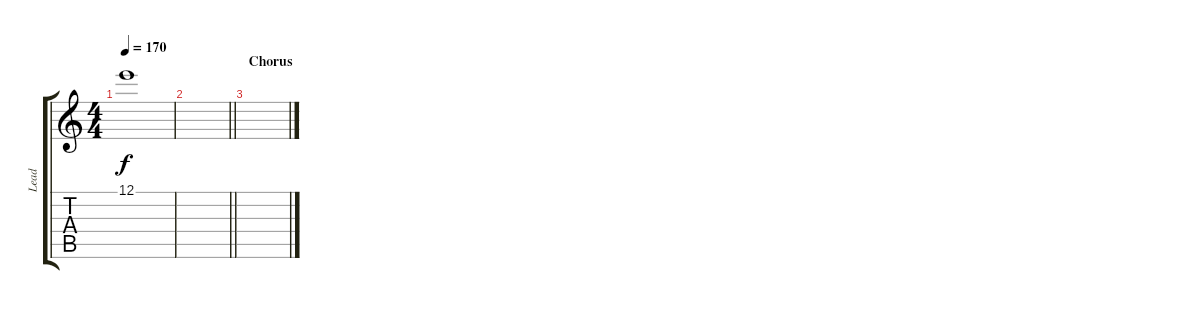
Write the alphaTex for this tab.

\track ("Lead" "Lead") {instrument overdrivenguitar}
\staff {score tabs}
\tuning (E4 B3 G3 D3 A2 E2) {hide}
\ts (4 4)
\tempo 170
\clef g2
\ks c
12.1.1{dy f} |
\barLineRight lightlight
|
\section ("" "Chorus")
